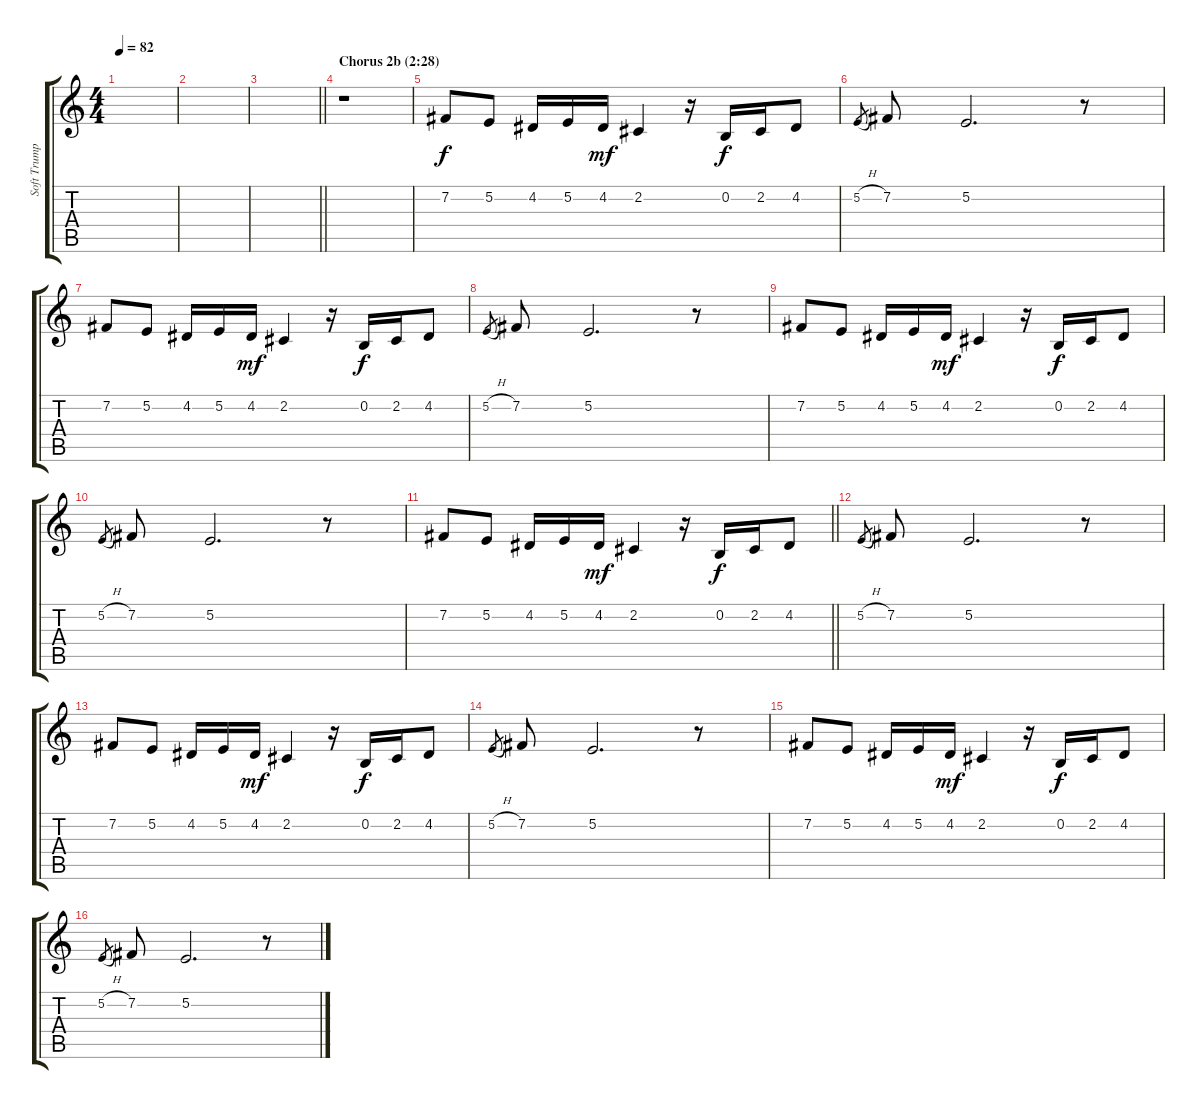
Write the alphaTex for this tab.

\track ("Soft Trumpet" "Soft Trump") {instrument trumpet}
\staff {score tabs}
\tuning (E4 B3 G3 D3 A2 E2) {hide}
\ts (4 4)
\tempo 82
\clef g2
\ks c
|
|
\barLineRight lightlight
|
\section ("" "Chorus 2b (2:28)")
r.1 |
7.2.8 5.2.8 4.2.16 5.2.16 4.2.16{dy mf} 2.2.4 r.16 0.2.16{dy f} 2.2.16 4.2.8 |
5.2{h}.8{gr} 7.2.8 5.2.2{d} r.8 |
7.2.8 5.2.8 4.2.16 5.2.16 4.2.16{dy mf} 2.2.4 r.16 0.2.16{dy f} 2.2.16 4.2.8 |
5.2{h}.8{gr} 7.2.8 5.2.2{d} r.8 |
7.2.8 5.2.8 4.2.16 5.2.16 4.2.16{dy mf} 2.2.4 r.16 0.2.16{dy f} 2.2.16 4.2.8 |
5.2{h}.8{gr} 7.2.8 5.2.2{d} r.8 |
\barLineRight lightlight
7.2.8 5.2.8 4.2.16 5.2.16 4.2.16{dy mf} 2.2.4 r.16 0.2.16{dy f} 2.2.16 4.2.8 |
5.2{h}.8{gr} 7.2.8 5.2.2{d} r.8 |
7.2.8 5.2.8 4.2.16 5.2.16 4.2.16{dy mf} 2.2.4 r.16 0.2.16{dy f} 2.2.16 4.2.8 |
5.2{h}.8{gr} 7.2.8 5.2.2{d} r.8 |
7.2.8 5.2.8 4.2.16 5.2.16 4.2.16{dy mf} 2.2.4 r.16 0.2.16{dy f} 2.2.16 4.2.8 |
5.2{h}.8{gr} 7.2.8 5.2.2{d} r.8
